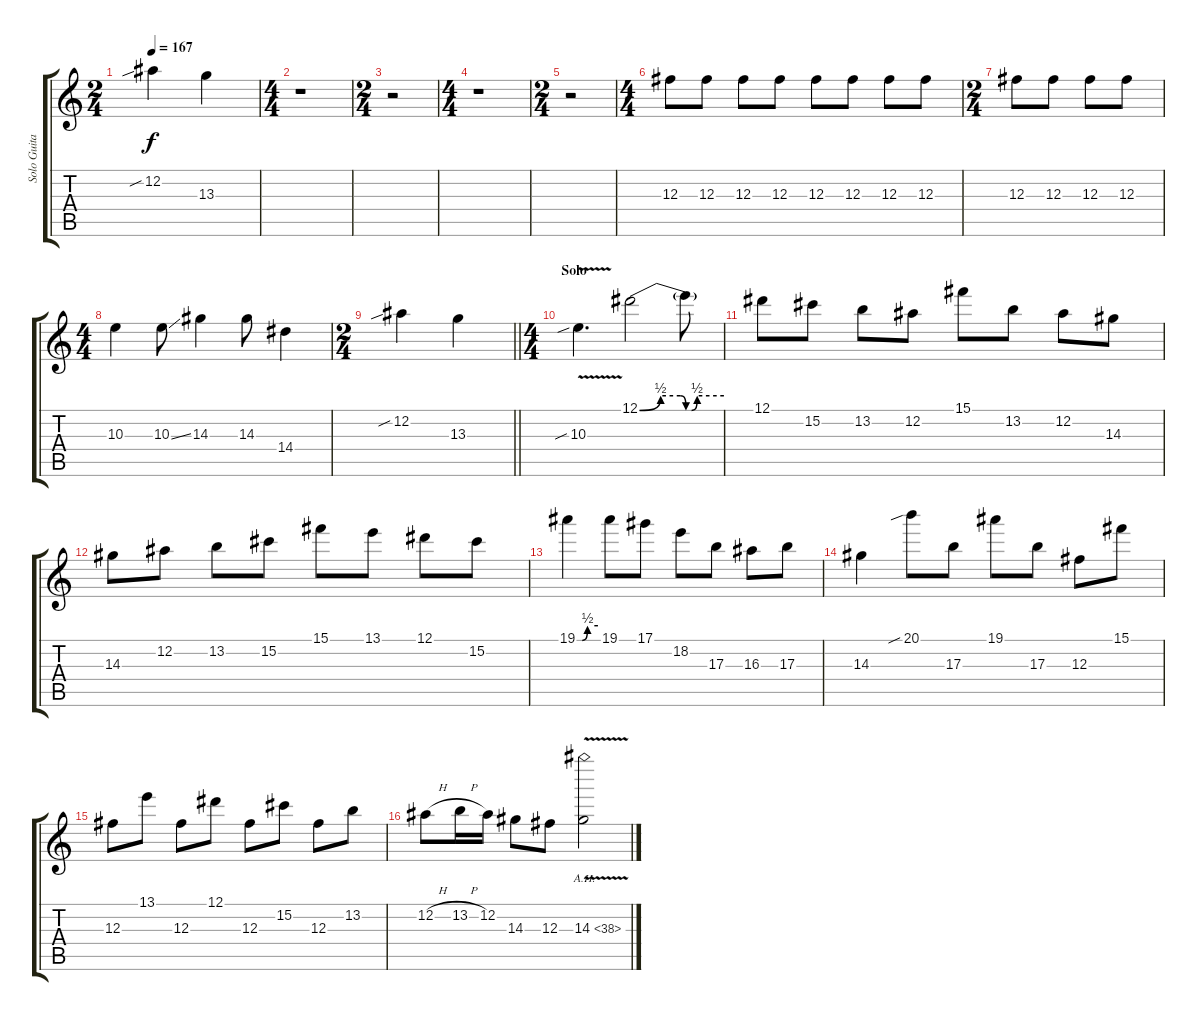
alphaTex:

\track ("Solo Guitar" "Solo Guita") {instrument overdrivenguitar}
\staff {score tabs}
\tuning (Eb4 Bb3 Gb3 Db3 Ab2 Db2) {hide}
\ts (2 4)
\tempo 167
\clef g2
\ks c
12.2{sib}.4{dy f} 13.3.4 |
\ts (4 4)
r.1 |
\ts (2 4)
r.2 |
\ts (4 4)
r.1 |
\ts (2 4)
r.2 |
\ts (4 4)
12.3.8 12.3.8 12.3.8 12.3.8 12.3.8 12.3.8 12.3.8 12.3.8 |
\ts (2 4)
12.3.8 12.3.8 12.3.8 12.3.8 |
\ts (4 4)
10.3.4 10.3{ss}.8 14.3.4 14.3.8 14.4.4 |
\ts (2 4)
\barLineRight lightlight
12.2{sib}.4 13.3.4 |
\ts (4 4)
\section ("" "Solo")
10.3{v sib}.4{d volume 16} 12.1{be (custom 0 0 15 2 29 2 33 0 37 0 41 2 60 2)}.2 12.1{t}.8 |
12.1.8 15.2.8 13.2.8 12.2.8 15.1.8 13.2.8 12.2.8 14.3.8 |
14.3.8 12.2.8 13.2.8 15.2.8 15.1.8 13.1.8 12.1.8 15.2.8 |
19.1{be (custom 0 0 15 0 30 2 60 2)}.4 19.1.8 17.1.8 18.2.8 17.3.8 16.3.8 17.3.8 |
14.3.4 20.1{sib}.8 17.3.8 19.1.8 17.3.8 12.3.8 15.1.8 |
12.3.8 13.1.8 12.3.8 12.1.8 12.3.8 15.2.8 12.3.8 13.2.8 |
12.2{h}.8 13.2{h}.16 12.2.16 14.3.8 12.3.8 14.3{ah 24 v}.2
